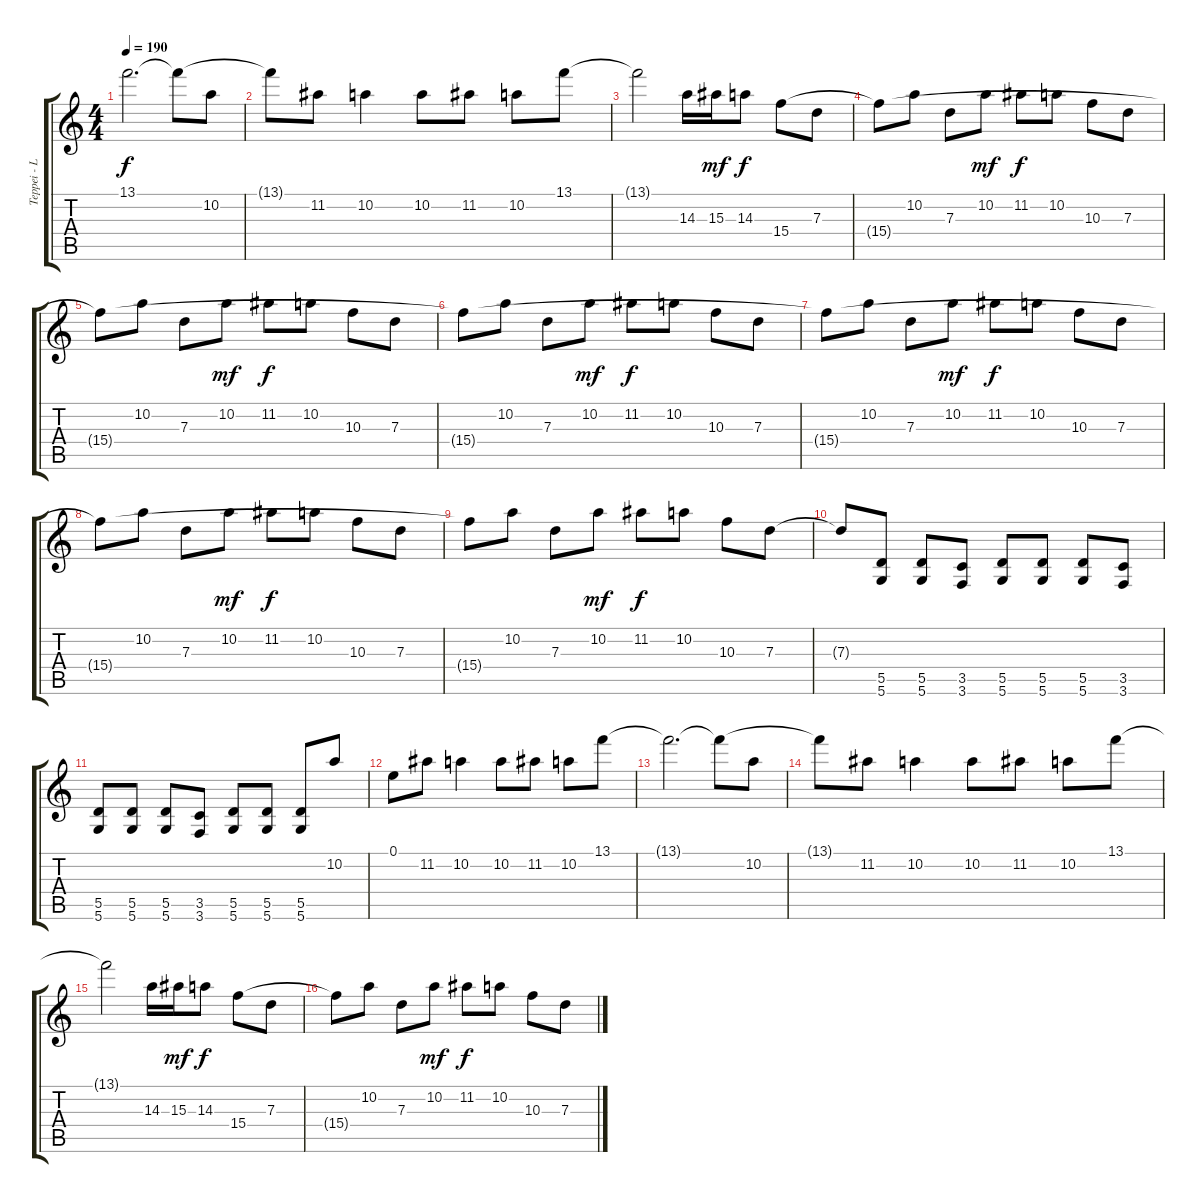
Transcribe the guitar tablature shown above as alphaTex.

\track ("Teppei - Lead" "Teppei - L") {instrument overdrivenguitar}
\staff {score tabs}
\tuning (E4 B3 G3 D3 A2 D2) {hide}
\ts (4 4)
\tempo 190
\clef g2
\ks c
13.1{t}.2{d dy f} 13.1{t}.8 10.2.8 |
13.1{t}.8 11.2.8 10.2.4 10.2.8 11.2.8 10.2.8 13.1.8 |
13.1{t}.2 14.3.16 15.3.16{dy mf} 14.3.8{dy f} 15.4.8 7.3.8 |
15.4{t}.8 10.2.8 7.3.8 10.2.8{dy mf} 11.2.8{dy f} 10.2.8 10.3.8 7.3.8 |
15.4{t}.8 10.2.8 7.3.8 10.2.8{dy mf} 11.2.8{dy f} 10.2.8 10.3.8 7.3.8 |
15.4{t}.8 10.2.8 7.3.8 10.2.8{dy mf} 11.2.8{dy f} 10.2.8 10.3.8 7.3.8 |
15.4{t}.8 10.2.8 7.3.8 10.2.8{dy mf} 11.2.8{dy f} 10.2.8 10.3.8 7.3.8 |
15.4{t}.8 10.2.8 7.3.8 10.2.8{dy mf} 11.2.8{dy f} 10.2.8 10.3.8 7.3.8 |
15.4{t}.8 10.2.8 7.3.8 10.2.8{dy mf} 11.2.8{dy f} 10.2.8 10.3.8 7.3.8 |
7.3{t}.8 (5.5 5.6).8 (5.5 5.6).8 (3.5 3.6).8 (5.5 5.6).8 (5.5 5.6).8 (5.5 5.6).8 (3.5 3.6).8 |
(5.5 5.6).8 (5.5 5.6).8 (5.5 5.6).8 (3.5 3.6).8 (5.5 5.6).8 (5.5 5.6).8 (5.5 5.6).8 10.2.8 |
0.1.8 11.2.8 10.2.4 10.2.8 11.2.8 10.2.8 13.1.8 |
13.1{t}.2{d} 13.1{t}.8 10.2.8 |
13.1{t}.8 11.2.8 10.2.4 10.2.8 11.2.8 10.2.8 13.1.8 |
13.1{t}.2 14.3.16 15.3.16{dy mf} 14.3.8{dy f} 15.4.8 7.3.8 |
15.4{t}.8 10.2.8 7.3.8 10.2.8{dy mf} 11.2.8{dy f} 10.2.8 10.3.8 7.3.8
